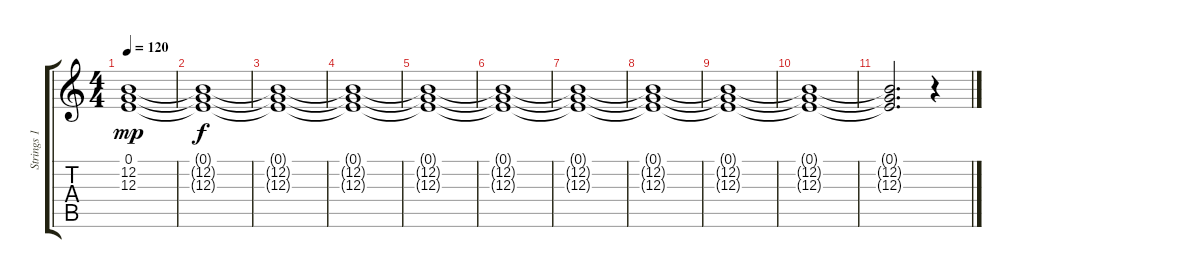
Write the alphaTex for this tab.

\track ("Strings 1" "Strings 1") {instrument stringensemble1}
\staff {score tabs}
\tuning (E4 B3 G3 D3 A2 E2) {hide}
\ts (4 4)
\tempo 120
\clef g2
\ks c
(0.1 12.2 12.3).1{dy mp} |
(0.1{t} 12.2{t} 12.3{t}).1{dy f} |
(0.1{t} 12.2{t} 12.3{t}).1 |
(0.1{t} 12.2{t} 12.3{t}).1 |
(0.1{t} 12.2{t} 12.3{t}).1 |
(0.1{t} 12.2{t} 12.3{t}).1 |
(0.1{t} 12.2{t} 12.3{t}).1 |
(0.1{t} 12.2{t} 12.3{t}).1 |
(0.1{t} 12.2{t} 12.3{t}).1 |
(0.1{t} 12.2{t} 12.3{t}).1 |
(0.1{t} 12.2{t} 12.3{t}).2{d} r.4
